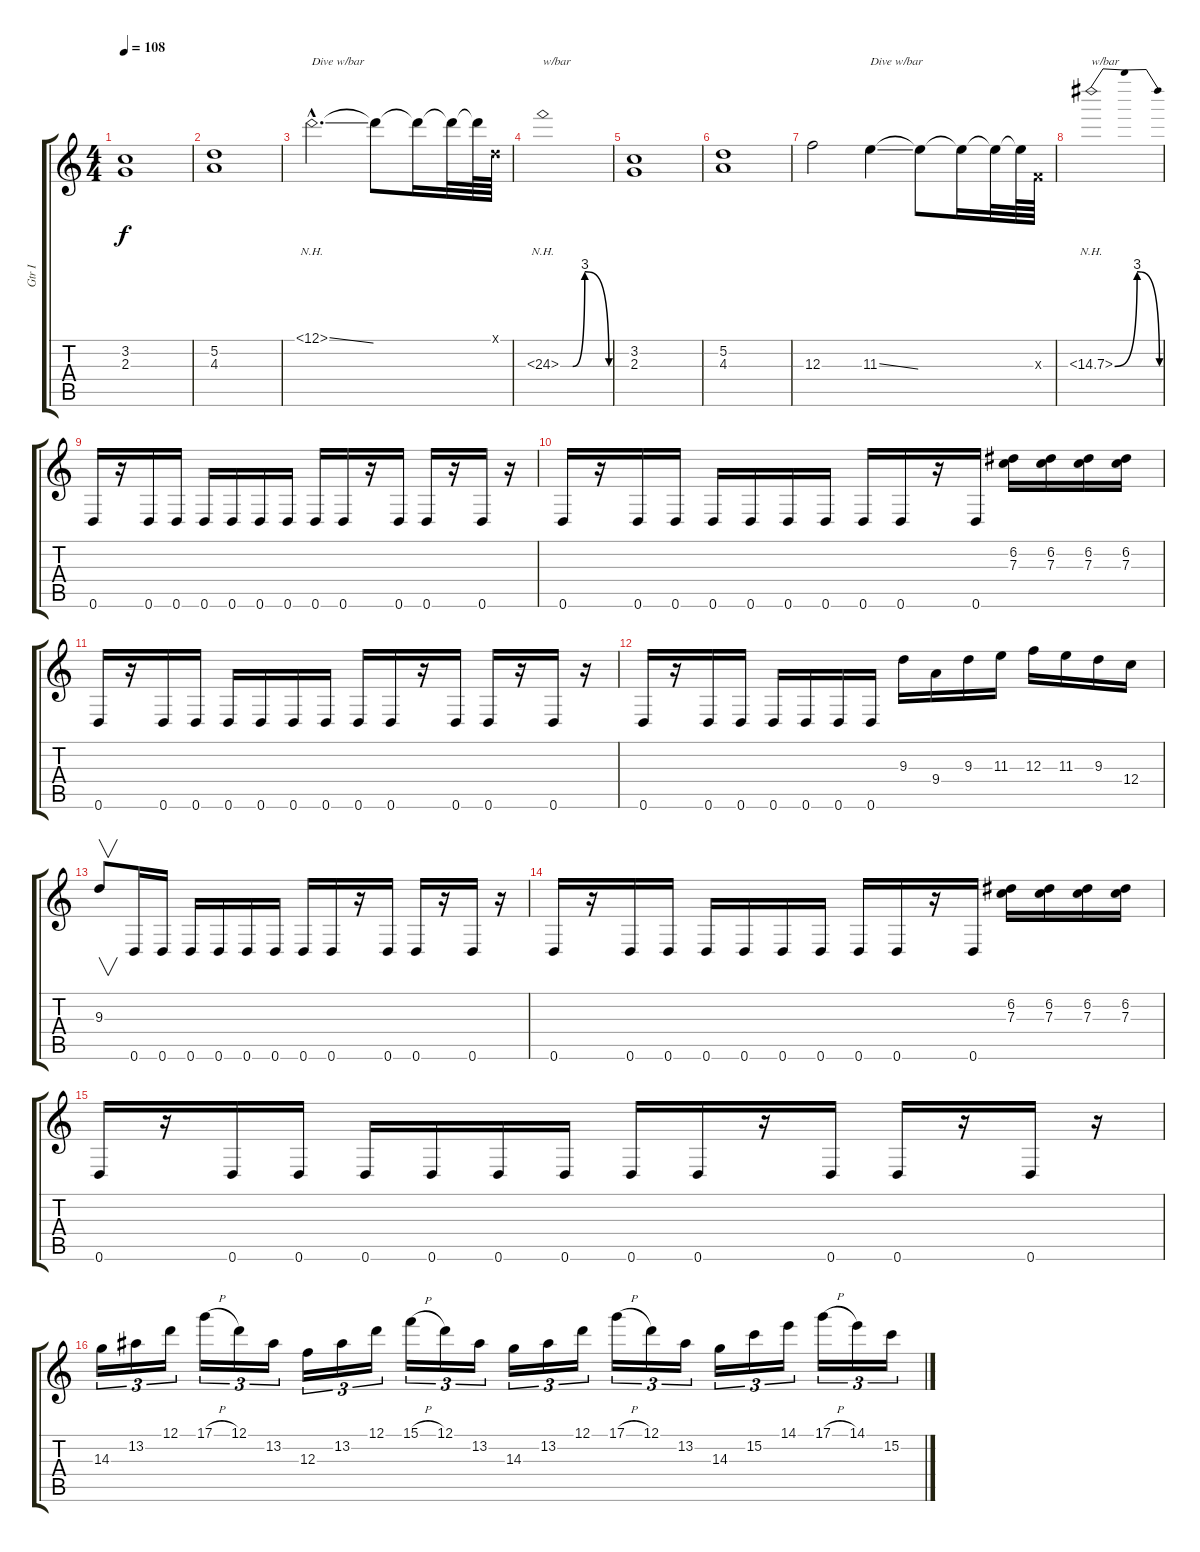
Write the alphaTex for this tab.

\track ("Gtr I" "Gtr I") {instrument distortionguitar}
\staff {score tabs}
\tuning (D4 A3 F3 C3 G2 D2) {hide}
\ts (4 4)
\tempo 108
\clef g2
\ks c
(3.2 2.3).1{dy f volume 13 instrument distortionguitar} |
(5.2 4.3).1 |
12.1{nh ss hac}.2{d txt "Dive w/bar"} 12.1{t}.8 12.1{t}.16 12.1{t}.32 12.1{t}.64 0.1{x}.64 |
24.3{be (custom 0 0 15 0 30 12 60 0) nh}.1{txt "w/bar"} |
(3.2 2.3).1 |
(5.2 4.3).1 |
12.3.2 11.3{ss}.4{txt "Dive w/bar"} 11.3{t}.8 11.3{t}.16 11.3{t}.32 11.3{t}.64 0.3{x}.64 |
15.3{be (bendrelease 0 0 45 12 45 12 60 0) nh}.1{txt "w/bar"} |
0.6.16{volume 16} r.16 0.6.16 0.6.16 0.6.16 0.6.16 0.6.16 0.6.16 0.6.16 0.6.16 r.16 0.6.16 0.6.16 r.16 0.6.16 r.16 |
0.6.16 r.16 0.6.16 0.6.16 0.6.16 0.6.16 0.6.16 0.6.16 0.6.16 0.6.16 r.16 0.6.16 (6.2 7.3).16 (6.2 7.3).16 (6.2 7.3).16 (6.2 7.3).16 |
0.6.16 r.16 0.6.16 0.6.16 0.6.16 0.6.16 0.6.16 0.6.16 0.6.16 0.6.16 r.16 0.6.16 0.6.16 r.16 0.6.16 r.16 |
0.6.16 r.16 0.6.16 0.6.16 0.6.16 0.6.16 0.6.16 0.6.16 9.3.16 9.4.16 9.3.16 11.3.16 12.3.16 11.3.16 9.3.16 12.4.16 |
9.3.8{v} 0.6.16 0.6.16 0.6.16 0.6.16 0.6.16 0.6.16 0.6.16 0.6.16 r.16 0.6.16 0.6.16 r.16 0.6.16 r.16 |
0.6.16 r.16 0.6.16 0.6.16 0.6.16 0.6.16 0.6.16 0.6.16 0.6.16 0.6.16 r.16 0.6.16 (6.2 7.3).16 (6.2 7.3).16 (6.2 7.3).16 (6.2 7.3).16 |
0.6.16 r.16 0.6.16 0.6.16 0.6.16 0.6.16 0.6.16 0.6.16 0.6.16 0.6.16 r.16 0.6.16 0.6.16 r.16 0.6.16 r.16 |
14.3.16{tu (3 2) volume 13} 13.2.16{tu (3 2)} 12.1.16{tu (3 2)} 17.1{h}.16{tu (3 2)} 12.1.16{tu (3 2)} 13.2.16{tu (3 2)} 12.3.16{tu (3 2)} 13.2.16{tu (3 2)} 12.1.16{tu (3 2)} 15.1{h}.16{tu (3 2)} 12.1.16{tu (3 2)} 13.2.16{tu (3 2)} 14.3.16{tu (3 2)} 13.2.16{tu (3 2)} 12.1.16{tu (3 2)} 17.1{h}.16{tu (3 2)} 12.1.16{tu (3 2)} 13.2.16{tu (3 2)} 14.3.16{tu (3 2)} 15.2.16{tu (3 2)} 14.1.16{tu (3 2)} 17.1{h}.16{tu (3 2)} 14.1.16{tu (3 2)} 15.2.16{tu (3 2)}
